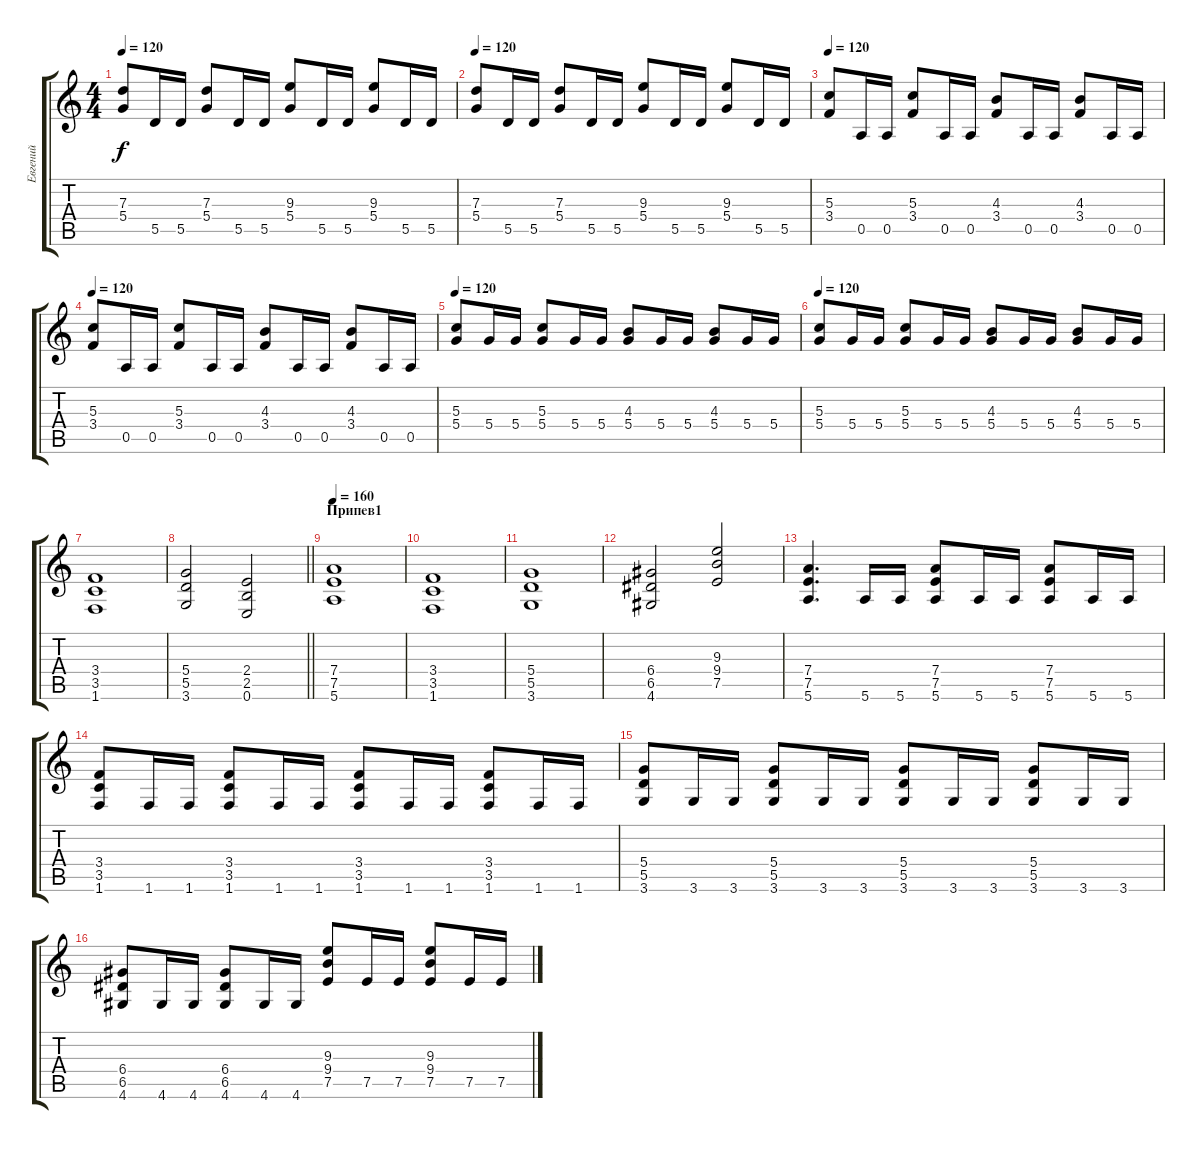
\track ("Евгений" "Евгений") {instrument distortionguitar}
\staff {score tabs}
\tuning (E4 B3 G3 D3 A2 E2) {hide}
\ts (4 4)
\tempo 120
\clef g2
\ks c
(7.3 5.4).8{dy f} 5.5.16 5.5.16 (7.3 5.4).8 5.5.16 5.5.16 (9.3 5.4).8 5.5.16 5.5.16 (9.3 5.4).8 5.5.16 5.5.16 |
\tempo 120
(7.3 5.4).8 5.5.16 5.5.16 (7.3 5.4).8 5.5.16 5.5.16 (9.3 5.4).8 5.5.16 5.5.16 (9.3 5.4).8 5.5.16 5.5.16 |
\tempo 120
(5.3 3.4).8 0.5.16 0.5.16 (5.3 3.4).8 0.5.16 0.5.16 (4.3 3.4).8 0.5.16 0.5.16 (4.3 3.4).8 0.5.16 0.5.16 |
\tempo 120
(5.3 3.4).8 0.5.16 0.5.16 (5.3 3.4).8 0.5.16 0.5.16 (4.3 3.4).8 0.5.16 0.5.16 (4.3 3.4).8 0.5.16 0.5.16 |
\tempo 120
(5.3 5.4).8 5.4.16 5.4.16 (5.3 5.4).8 5.4.16 5.4.16 (4.3 5.4).8 5.4.16 5.4.16 (4.3 5.4).8 5.4.16 5.4.16 |
\tempo 120
(5.3 5.4).8 5.4.16 5.4.16 (5.3 5.4).8 5.4.16 5.4.16 (4.3 5.4).8 5.4.16 5.4.16 (4.3 5.4).8 5.4.16 5.4.16 |
(3.4 3.5 1.6).1 |
\barLineRight lightlight
(5.4 5.5 3.6).2 (2.4 2.5 0.6).2 |
\section ("" "Припев1")
\tempo 160
(7.4 7.5 5.6).1 |
(3.4 3.5 1.6).1 |
(5.4 5.5 3.6).1 |
(6.4 6.5 4.6).2 (9.3 9.4 7.5).2 |
(7.4 7.5 5.6).4{d} 5.6.16 5.6.16 (7.4 7.5 5.6).8 5.6.16 5.6.16 (7.4 7.5 5.6).8 5.6.16 5.6.16 |
(3.4 3.5 1.6).8 1.6.16 1.6.16 (3.4 3.5 1.6).8 1.6.16 1.6.16 (3.4 3.5 1.6).8 1.6.16 1.6.16 (3.4 3.5 1.6).8 1.6.16 1.6.16 |
(5.4 5.5 3.6).8 3.6.16 3.6.16 (5.4 5.5 3.6).8 3.6.16 3.6.16 (5.4 5.5 3.6).8 3.6.16 3.6.16 (5.4 5.5 3.6).8 3.6.16 3.6.16 |
(6.4 6.5 4.6).8 4.6.16 4.6.16 (6.4 6.5 4.6).8 4.6.16 4.6.16 (9.3 9.4 7.5).8 7.5.16 7.5.16 (9.3 9.4 7.5).8 7.5.16 7.5.16
